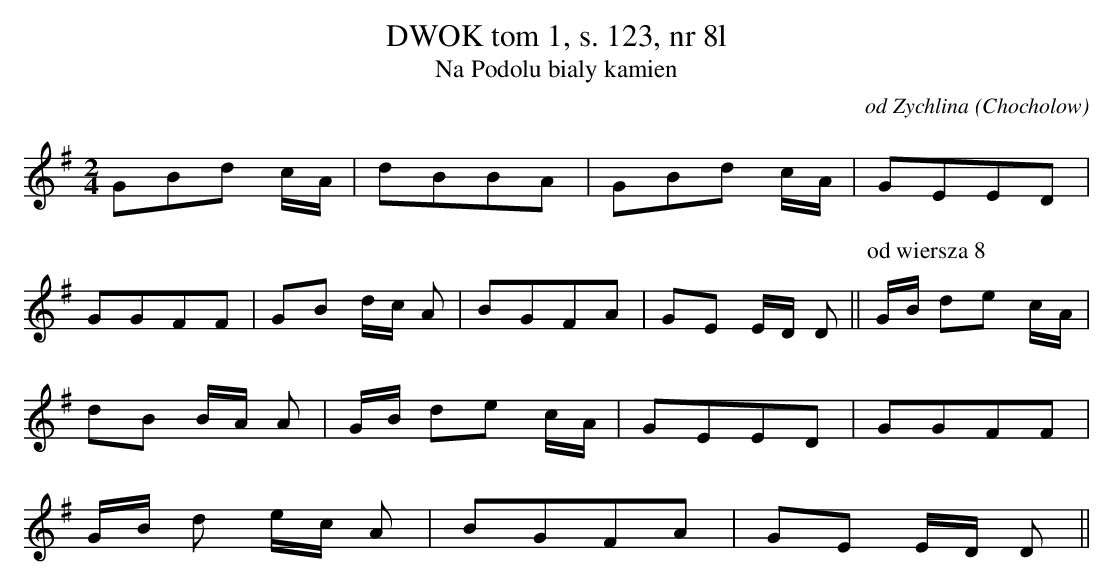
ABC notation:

X:1
T:DWOK tom 1, s. 123, nr 8l
T:Na Podolu bialy kamien
O:od Zychlina (Chocholow)
M:2/4
L:1/16
K:G
G2B2d2 cA | d2B2B2A2 |G2B2d2 cA | G2E2E2D2 |
G2G2F2F2 | G2B2 dc A2 |B2G2F2A2 | G2E2 ED D2 ||\
P: od wiersza 8
 GB d2e2 cA |
d2B2 BA A2 |GB d2e2 cA | G2E2E2D2 | G2G2F2F2 |
GB d2 ec A2 |B2G2F2A2 | G2E2 ED D2||
